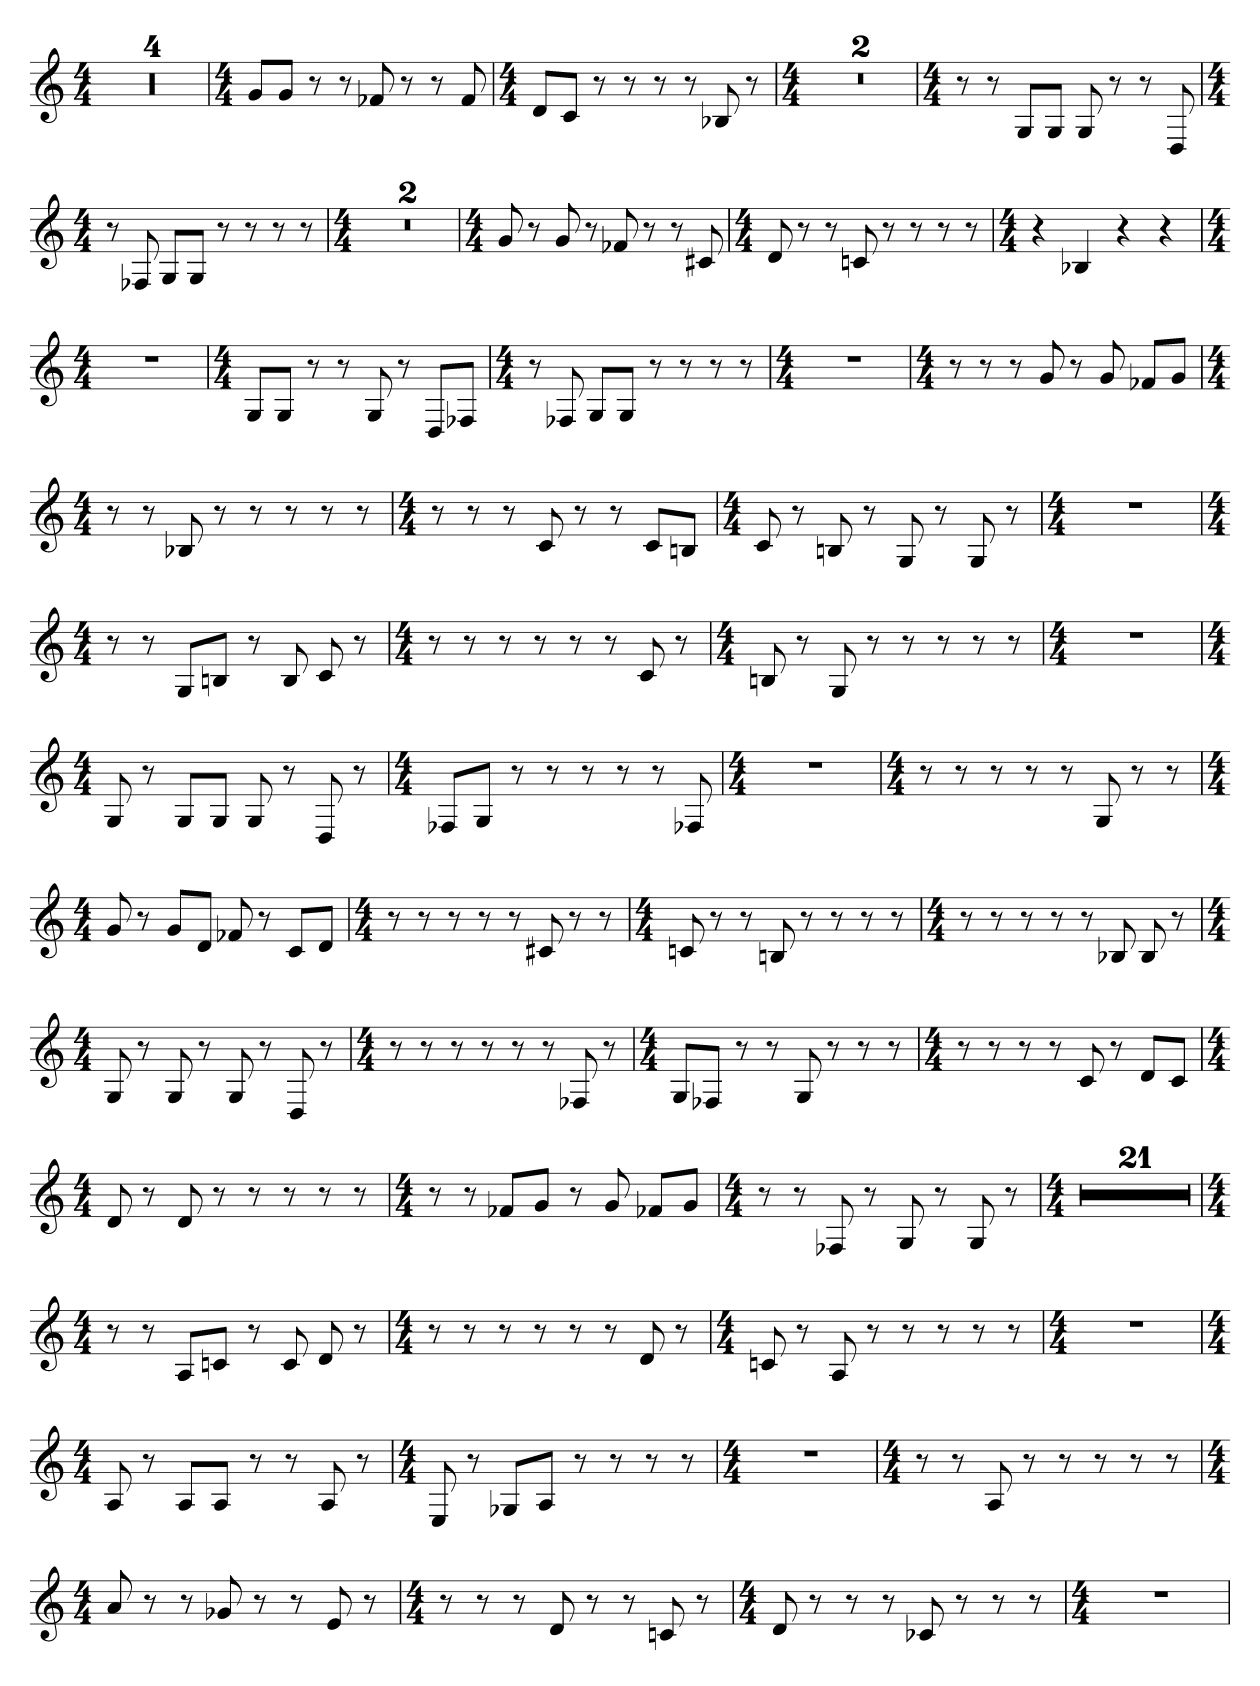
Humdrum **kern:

**kern
*part1
*staff1
*M4/4
=
1r
=
*M4/4
1r
=
*M4/4
1r
=
*M4/4
1r
=
*M4/4
8gL
8gJ
8r
8r
8f-X
8r
8r
8f-
=
*M4/4
8dL
8cJ
8r
8r
8r
8r
8B-X
8r
=
*M4/4
1r
=
*M4/4
1r
=
*M4/4
8r
8r
8GL
8GJ
8G
8r
8r
8D
=
*M4/4
8r
8F-X
8GL
8GJ
8r
8r
8r
8r
=
*M4/4
1r
=
*M4/4
1r
=
*M4/4
8g
8r
8g
8r
8f-X
8r
8r
8c#X
=
*M4/4
8d
8r
8r
8cn
8r
8r
8r
8r
=
*M4/4
4r
4B-X
4r
4r
=
*M4/4
1r
=
*M4/4
8GL
8GJ
8r
8r
8G
8r
8DL
8F-XJ
=
*M4/4
8r
8F-X
8GL
8GJ
8r
8r
8r
8r
=
*M4/4
1r
=
*M4/4
8r
8r
8r
8g
8r
8g
8f-XL
8gJ
=
*M4/4
8r
8r
8B-X
8r
8r
8r
8r
8r
=
*M4/4
8r
8r
8r
8c
8r
8r
8cL
8BnJ
=
*M4/4
8c
8r
8Bn
8r
8G
8r
8G
8r
=
*M4/4
1r
=
*M4/4
8r
8r
8GL
8BnJ
8r
8B
8c
8r
=
*M4/4
8r
8r
8r
8r
8r
8r
8c
8r
=
*M4/4
8Bn
8r
8G
8r
8r
8r
8r
8r
=
*M4/4
1r
=
*M4/4
8G
8r
8GL
8GJ
8G
8r
8D
8r
=
*M4/4
8F-XL
8GJ
8r
8r
8r
8r
8r
8F-X
=
*M4/4
1r
=
*M4/4
8r
8r
8r
8r
8r
8G
8r
8r
=
*M4/4
8g
8r
8gL
8dJ
8f-X
8r
8cL
8dJ
=
*M4/4
8r
8r
8r
8r
8r
8c#X
8r
8r
=
*M4/4
8cn
8r
8r
8Bn
8r
8r
8r
8r
=
*M4/4
8r
8r
8r
8r
8r
8B-X
8B-
8r
=
*M4/4
8G
8r
8G
8r
8G
8r
8D
8r
=
*M4/4
8r
8r
8r
8r
8r
8r
8F-X
8r
=
*M4/4
8GL
8F-XJ
8r
8r
8G
8r
8r
8r
=
*M4/4
8r
8r
8r
8r
8c
8r
8dL
8cJ
=
*M4/4
8d
8r
8d
8r
8r
8r
8r
8r
=
*M4/4
8r
8r
8f-XL
8gJ
8r
8g
8f-XL
8gJ
=
*M4/4
8r
8r
8F-X
8r
8G
8r
8G
8r
=
*M4/4
1r
=
*M4/4
1r
=
*M4/4
1r
=
*M4/4
1r
=
*M4/4
1r
=
*M4/4
1r
=
*M4/4
1r
=
*M4/4
1r
=
*M4/4
1r
=
*M4/4
1r
=
*M4/4
1r
=
*M4/4
1r
=
*M4/4
1r
=
*M4/4
1r
=
*M4/4
1r
=
*M4/4
1r
=
*M4/4
1r
=
*M4/4
1r
=
*M4/4
1r
=
*M4/4
1r
=
*M4/4
1r
=
*M4/4
8r
8r
8AL
8cnJ
8r
8c
8d
8r
=
*M4/4
8r
8r
8r
8r
8r
8r
8d
8r
=
*M4/4
8cn
8r
8A
8r
8r
8r
8r
8r
=
*M4/4
1r
=
*M4/4
8A
8r
8AL
8AJ
8r
8r
8A
8r
=
*M4/4
8E
8r
8G-XL
8AJ
8r
8r
8r
8r
=
*M4/4
1r
=
*M4/4
8r
8r
8A
8r
8r
8r
8r
8r
=
*M4/4
8a
8r
8r
8g-X
8r
8r
8e
8r
=
*M4/4
8r
8r
8r
8d
8r
8r
8cn
8r
=
*M4/4
8d
8r
8r
8r
8c-X
8r
8r
8r
=
*M4/4
1r
=
*-
